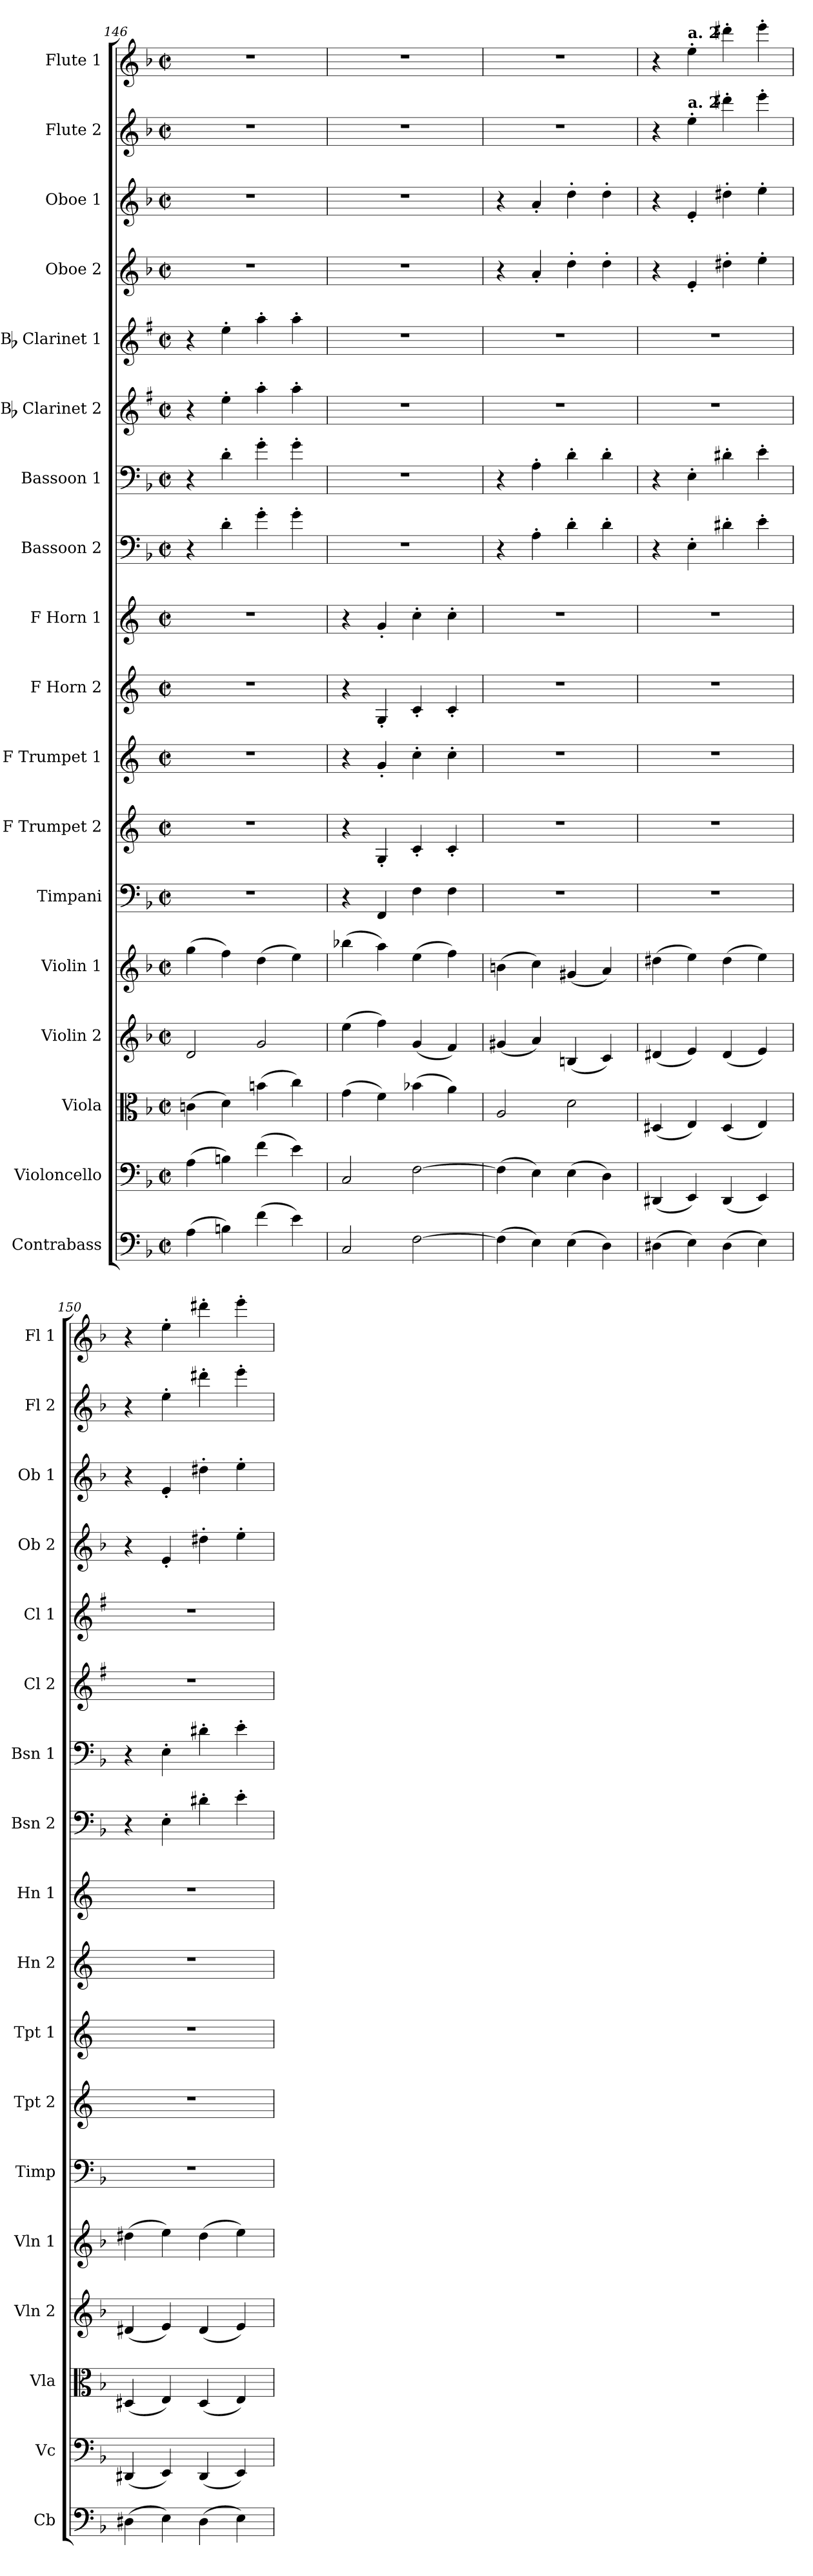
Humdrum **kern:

**kern	**kern	**kern	**kern	**kern	**kern	**kern	**kern	**kern	**kern	**kern	**kern	**kern	**kern	**kern	**kern	**kern	**kern
*part18	*part17	*part16	*part15	*part14	*part13	*part12	*part11	*part10	*part9	*part8	*part7	*part6	*part5	*part4	*part3	*part2	*part1
*staff18	*staff17	*staff16	*staff15	*staff14	*staff13	*staff12	*staff11	*staff10	*staff9	*staff8	*staff7	*staff6	*staff5	*staff4	*staff3	*staff2	*staff1
*I"Contrabass	*I"Violoncello	*I"Viola	*I"Violin 2	*I"Violin 1	*I"Timpani	*I"F Trumpet 2	*I"F Trumpet 1	*I"F Horn 2	*I"F Horn 1	*I"Bassoon 2	*I"Bassoon 1	*I"Bb Clarinet 2	*I"Bb Clarinet 1	*I"Oboe 2	*I"Oboe 1	*I"Flute 2	*I"Flute 1
*I'Cb	*I'Vc	*I'Vla	*I'Vln 2	*I'Vln 1	*I'Timp	*I'Tpt 2	*I'Tpt 1	*I'Hn 2	*I'Hn 1	*I'Bsn 2	*I'Bsn 1	*I'Cl 2	*I'Cl 1	*I'Ob 2	*I'Ob 1	*I'Fl 2	*I'Fl 1
*clefF4	*clefF4	*clefC3	*clefG2	*clefG2	*clefF4	*clefG2	*clefG2	*clefG2	*clefG2	*clefF4	*clefF4	*clefG2	*clefG2	*clefG2	*clefG2	*clefG2	*clefG2
*ITrd7c12	*	*	*	*	*	*ITrd-3c-5	*ITrd-3c-5	*ITrd4c7	*ITrd4c7	*	*	*ITrd1c2	*ITrd1c2	*	*	*	*
*k[b-]	*k[b-]	*k[b-]	*k[b-]	*k[b-]	*k[b-]	*k[b-]	*k[b-]	*k[b-]	*k[b-]	*k[b-]	*k[b-]	*k[b-]	*k[b-]	*k[b-]	*k[b-]	*k[b-]	*k[b-]
*M2/2	*M2/2	*M2/2	*M2/2	*M2/2	*M2/2	*M2/2	*M2/2	*M2/2	*M2/2	*M2/2	*M2/2	*M2/2	*M2/2	*M2/2	*M2/2	*M2/2	*M2/2
*met(c|)	*met(c|)	*met(c|)	*met(c|)	*met(c|)	*met(c|)	*met(c|)	*met(c|)	*met(c|)	*met(c|)	*met(c|)	*met(c|)	*met(c|)	*met(c|)	*met(c|)	*met(c|)	*met(c|)	*met(c|)
=146	=146	=146	=146	=146	=146	=146	=146	=146	=146	=146	=146	=146	=146	=146	=146	=146	=146
(4AA\	(4A\	(4cn\	2d/	(4gg\	1r	1r	1r	1r	1r	4r	4r	4r	4r	1r	1r	1r	1r
4BBn\)	4Bn\)	4d\)	.	4ff\)	.	.	.	.	.	4d'\	4d'\	4dd'\	4dd'\	.	.	.	.
(4F\	(4f\	(4bn\	2g/	(4dd\	.	.	.	.	.	4g'\	4g'\	4gg'\	4gg'\	.	.	.	.
4E\)	4e\)	4cc\)	.	4ee\)	.	.	.	.	.	4g'\	4g'\	4gg'\	4gg'\	.	.	.	.
=147	=147	=147	=147	=147	=147	=147	=147	=147	=147	=147	=147	=147	=147	=147	=147	=147	=147
2CC/	2C/	(4g\	(4ee\	(4bb-X\	4r	4r	4r	4r	4r	1r	1r	1r	1r	1r	1r	1r	1r
.	.	4f\)	4ff\)	4aa\)	4FF/	4c'/	4cc'/	4C'/	4c'/	.	.	.	.	.	.	.	.
[2FF\	[2F\	(4b-X\	(4g/	(4ee\	4F\	4f'/	4ff'\	4F'/	4f'\	.	.	.	.	.	.	.	.
.	.	4a\)	4f/)	4ff\)	4F\	4f'/	4ff'\	4F'/	4f'\	.	.	.	.	.	.	.	.
=148	=148	=148	=148	=148	=148	=148	=148	=148	=148	=148	=148	=148	=148	=148	=148	=148	=148
(4FF\]	(4F\]	2A/	(4g#X/	(4bn\	1r	1r	1r	1r	1r	4r	4r	1r	1r	4r	4r	1r	1r
4EE\)	4E\)	.	4a/)	4cc\)	.	.	.	.	.	4A'\	4A'\	.	.	4a'/	4a'/	.	.
(4EE\	(4E\	2d\	(4Bn/	(4g#X/	.	.	.	.	.	4d'\	4d'\	.	.	4dd'\	4dd'\	.	.
4DD\)	4D\)	.	4c/)	4a/)	.	.	.	.	.	4d'\	4d'\	.	.	4dd'\	4dd'\	.	.
=149	=149	=149	=149	=149	=149	=149	=149	=149	=149	=149	=149	=149	=149	=149	=149	=149	=149
(4DD#X\	(4DD#X/	(4D#X/	(4d#X/	(4dd#X\	1r	1r	1r	1r	1r	4r	4r	1r	1r	4r	4r	4r	4r
!	!	!	!	!	!	!	!	!	!	!	!	!	!	!	!	!	!LO:TX:a:B:t=a. 2
!	!	!	!	!	!	!	!	!	!	!	!	!	!	!	!	!LO:TX:a:B:t=a. 2	!
4EE\)	4EE/)	4E/)	4e/)	4ee\)	.	.	.	.	.	4E'\	4E'\	.	.	4e'/	4e'/	4ee'\	4ee'\
(4DD#\	(4DD#/	(4D#/	(4d#/	(4dd#\	.	.	.	.	.	4d#X'\	4d#X'\	.	.	4dd#X'\	4dd#X'\	4ddd#X'\	4ddd#X'\
4EE\)	4EE/)	4E/)	4e/)	4ee\)	.	.	.	.	.	4e'\	4e'\	.	.	4ee'\	4ee'\	4eee'\	4eee'\
=150	=150	=150	=150	=150	=150	=150	=150	=150	=150	=150	=150	=150	=150	=150	=150	=150	=150
(4DD#X\	(4DD#X/	(4D#X/	(4d#X/	(4dd#X\	1r	1r	1r	1r	1r	4r	4r	1r	1r	4r	4r	4r	4r
4EE\)	4EE/)	4E/)	4e/)	4ee\)	.	.	.	.	.	4E'\	4E'\	.	.	4e'/	4e'/	4ee'\	4ee'\
(4DD#\	(4DD#/	(4D#/	(4d#/	(4dd#\	.	.	.	.	.	4d#X'\	4d#X'\	.	.	4dd#X'\	4dd#X'\	4ddd#X'\	4ddd#X'\
4EE\)	4EE/)	4E/)	4e/)	4ee\)	.	.	.	.	.	4e'\	4e'\	.	.	4ee'\	4ee'\	4eee'\	4eee'\
=	=	=	=	=	=	=	=	=	=	=	=	=	=	=	=	=	=
*-	*-	*-	*-	*-	*-	*-	*-	*-	*-	*-	*-	*-	*-	*-	*-	*-	*-
